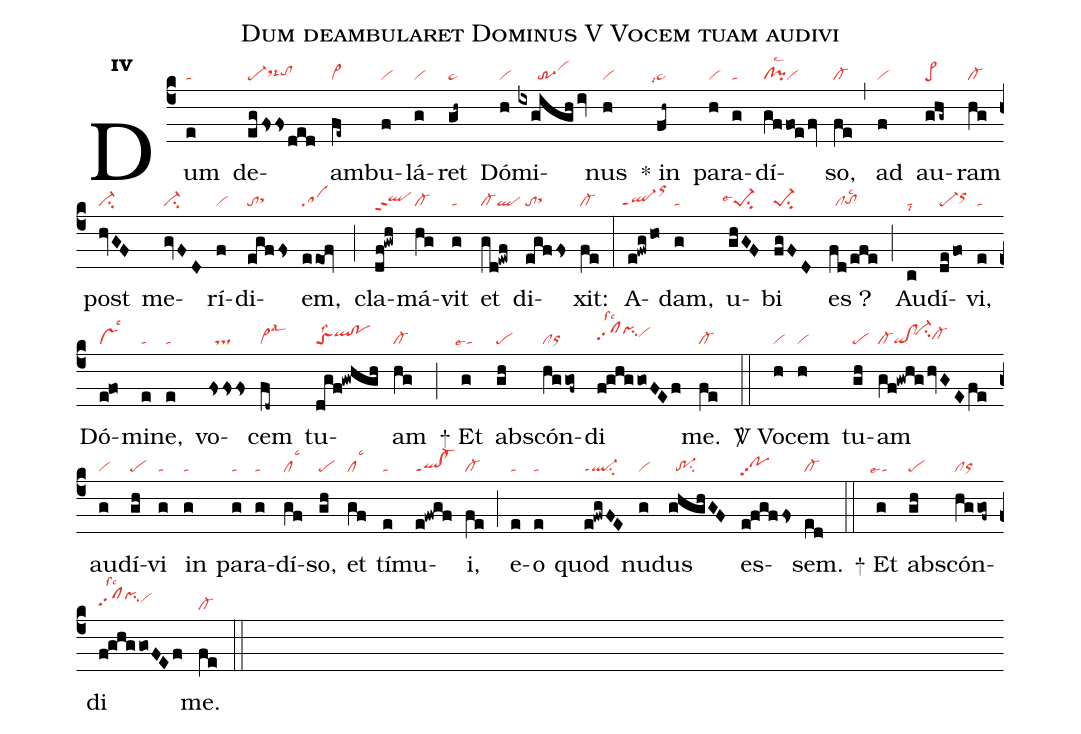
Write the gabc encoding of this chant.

name:Dum deambularet Dominus V Vocem tuam audivi;
office-part:re;
mode:4;
nabc-lines:1;
%%
initial-style: 1;
name: Dum deambularet Dominus;
mode: 4;
office-part: Responsorium;
annotation: Resp. ;
annotation: iv;
nabc-lines:1;
%%
(c4) Dum(e|ta) de(eg/fssded|pe-ds-hhtohh)am(fe~|vi>)bu(f|vi)lá(g|vi)ret(gh~|ta>) Dó(h|vi)mi(ixgigh/iv|//////tr-3vihj)nus(h|vi) <sp>*</sp> in(fh~|``ta>lsi7) pa(h|vi)ra(g|ta)dí(gffoe/fv|cl!pilsc2vi)so,(fe|cl-) (,) ad(f|vi) au(ghg~|pe>)ram(hg|cl-) post(hvGF|ci-) me(gvFD|ci-)rí(f|vi)di(egffs|tosthh)em,(eeof|sa) (;) cla(df!gwh|qlhhppt2)má(hg|cl-)vit(g|ta) et(gd!ewf|cl-ql) di(egffs|tosthh)xit:(fe|cl-) (:) A(e!fwg/ho|``ql-ppt1orhl)dam,(g|ta) u(ghGF|``pe-1su2lse4)bi(fgFD|pe-1su2) es ?(fd/efe|//cltohglsc2) (;) Au(c|talsi8)dí(de/fo|pe-orhi)vi,(e|ta) Dó(e!fo|vslsc3)mi(e|ta)ne,(e|ta) vo(fsss|//ts)cem(fd~|vi>lsal3) tu(dgf!gwhgh|toSlss2qlhi!pohi)am(hg|cl-) (;)
<sp>+</sp> Et(g|``talse4) ab(gh|pe)scón(hggof~|clorhg)di(f!ghggoFEf|clhhpp2lssc2pihjsu1vihi) me.(fe|cl-) (::)

<sp>V/</sp> Vo(h|vi)cem(h|vi) tu(gh|pe)am(gf!gwhg/hvGEfe|cl-qi!cl`ci-hjcl-hh) au(g|vi)dí(gh|pe)vi(g|ta) in(g|ta) pa(g|ta)ra(g|ta)dí(gf|cllsc3)so,(gh|pe) et(gf|cllsc3) tí(e|ta)mu(e!fwgf|ql!cl-ppt1)i,(fe|cl-) (;) e(e|ta)o(e|ta) quod(e!fwgFE|ql-ppt1su2) nu(g|vi)dus(ghghGF|//tr-1su2) es(e!fgffs|pohhpp2)sem.(ed|cl-) (::)
<sp>+</sp> Et(g|``talse4) ab(gh|pe)scón(hggof~|clorhg)di(f!ghggoFEf|clhhpp2lssc2pihjsu1vihi) me.(fe|cl-) (::)
